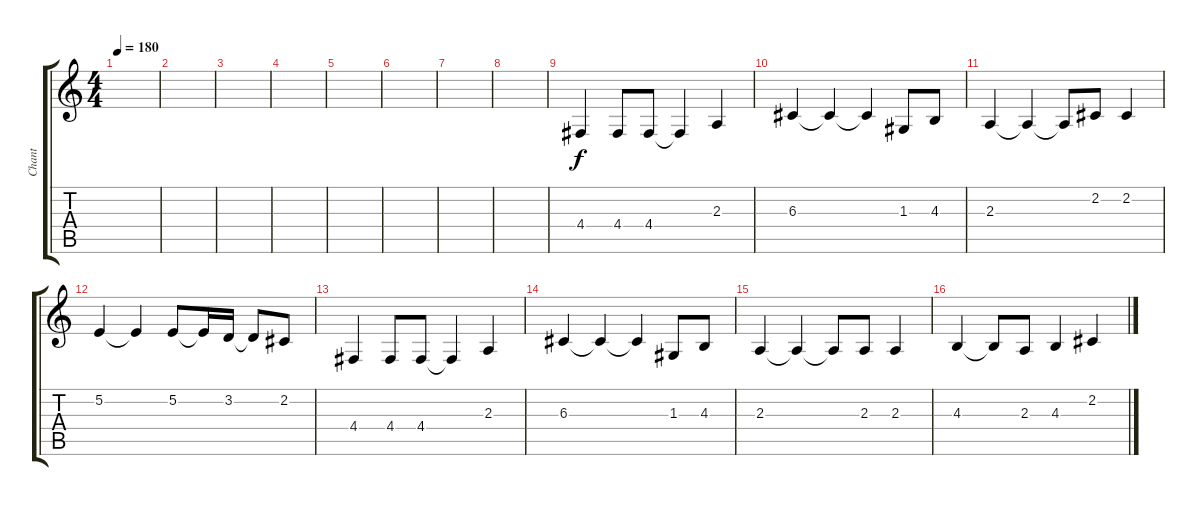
\track ("Chant " "Chant ") {instrument violin}
\staff {score tabs}
\tuning (E4 B3 G3 D3 A2 E2) {hide}
\ts (4 4)
\tempo 180
\clef g2
\ks c
|
|
|
|
|
|
|
|
4.4.4 4.4.8 4.4.8 4.4{t}.4 2.3.4 |
6.3.4 6.3{t}.4 6.3{t}.4 1.3.8 4.3.8 |
2.3.4 2.3{t}.4 2.3{t}.8 2.2.8 2.2.4 |
5.2.4 5.2{t}.4 5.2.8 5.2{t}.16 3.2.16 3.2{t}.8 2.2.8 |
4.4.4 4.4.8 4.4.8 4.4{t}.4 2.3.4 |
6.3.4 6.3{t}.4 6.3{t}.4 1.3.8 4.3.8 |
2.3.4 2.3{t}.4 2.3{t}.8 2.3.8 2.3.4 |
4.3.4 4.3{t}.8 2.3.8 4.3.4 2.2.4
